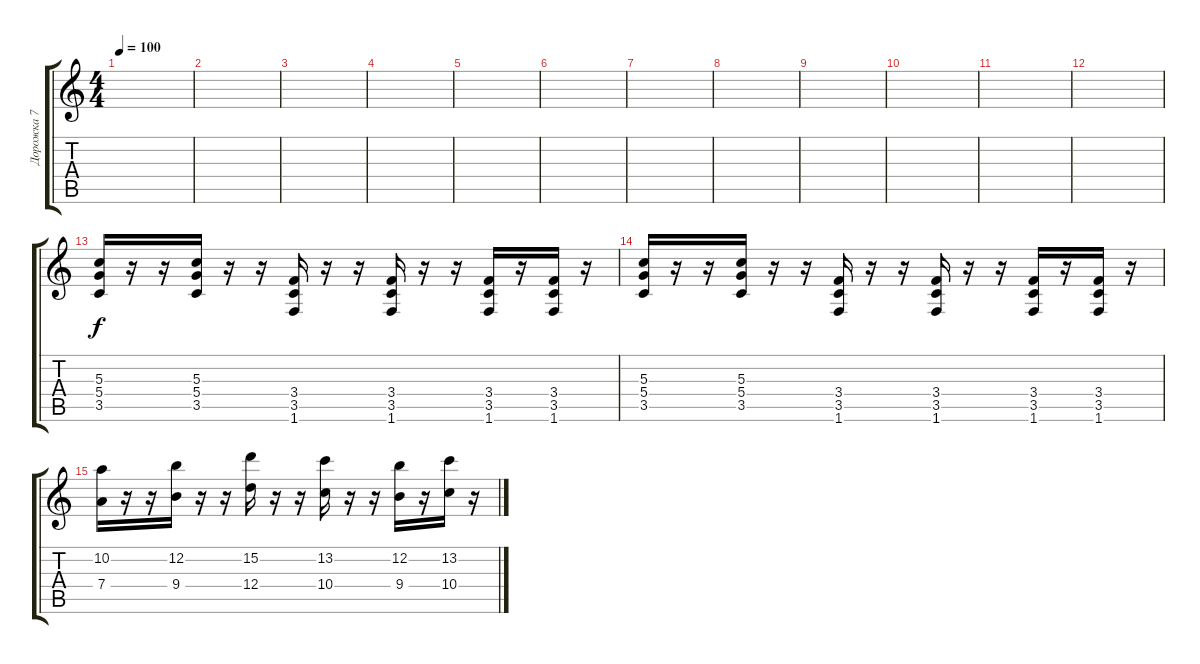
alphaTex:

\track ("Дорожка 7" "Дорожка 7") {instrument distortionguitar}
\staff {score tabs}
\tuning (E4 B3 G3 D3 A2 E2) {hide}
\ts (4 4)
\tempo 100
\clef g2
\ks c
|
|
|
|
|
|
|
|
|
|
|
|
(5.3 5.4 3.5).16 r.16 r.16 (5.3 5.4 3.5).16 r.16 r.16 (3.4 3.5 1.6).16 r.16 r.16 (3.4 3.5 1.6).16 r.16 r.16 (3.4 3.5 1.6).16 r.16 (3.4 3.5 1.6).16 r.16 |
(5.3 5.4 3.5).16 r.16 r.16 (5.3 5.4 3.5).16 r.16 r.16 (3.4 3.5 1.6).16 r.16 r.16 (3.4 3.5 1.6).16 r.16 r.16 (3.4 3.5 1.6).16 r.16 (3.4 3.5 1.6).16 r.16 |
(10.2 7.4).16 r.16 r.16 (12.2 9.4).16 r.16 r.16 (15.2 12.4).16 r.16 r.16 (13.2 10.4).16 r.16 r.16 (12.2 9.4).16 r.16 (13.2 10.4).16 r.16
